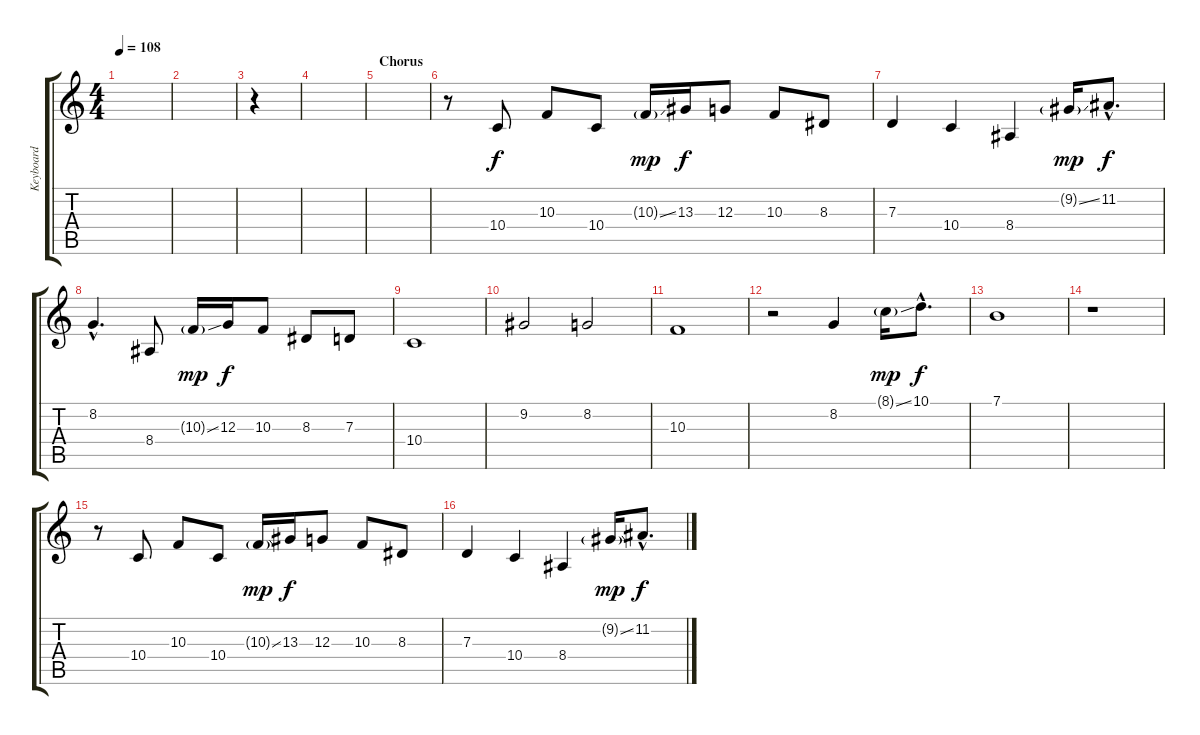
\track ("Keyboard" "Keyboard") {instrument panflute}
\staff {score tabs}
\tuning (E4 B3 G3 D3 A2 E2) {hide}
\ts (4 4)
\tempo 108
\clef g2
\ks c
|
|
r.4{instrument distortionguitar} |
|
\section ("" "Chorus")
|
r.8{volume 11 instrument panflute} 10.4.8 10.3.8 10.4.8 10.3{ss g}.16{dy mp} 13.3.16{dy f} 12.3.8 10.3.8 8.3.8 |
7.3.4 10.4.4 8.4.4 9.2{ss g}.16{dy mp} 11.2{hac}.8{d dy f} |
8.2{hac}.4{d} 8.4.8 10.3{ss g}.16{dy mp} 12.3.16{dy f} 10.3.8 8.3.8 7.3.8 |
10.4.1 |
9.2.2 8.2.2 |
10.3.1 |
r.2 8.2.4 8.1{ss g}.16{dy mp} 10.1{hac}.8{d dy f} |
7.1.1 |
r.1 |
r.8{instrument panflute} 10.4.8 10.3.8 10.4.8 10.3{ss g}.16{dy mp} 13.3.16{dy f} 12.3.8 10.3.8 8.3.8 |
7.3.4 10.4.4 8.4.4 9.2{ss g}.16{dy mp} 11.2{hac}.8{d dy f}
